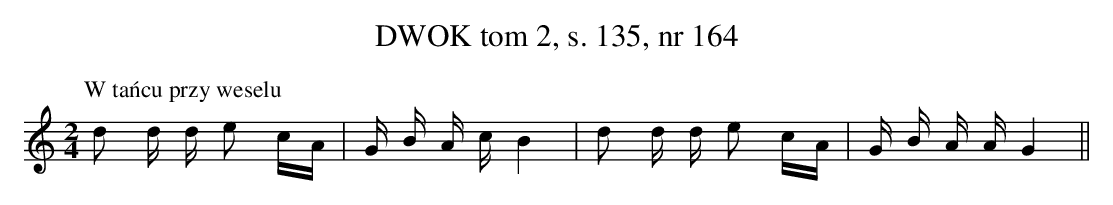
X:1
T: DWOK tom 2, s. 135, nr 164
L: 1/16
M: 2/4
K: C
P:W tańcu przy weselu
d2 d d e2 cA | G B A c B4 | d2 d d e2 cA | G B A A G4 ||
